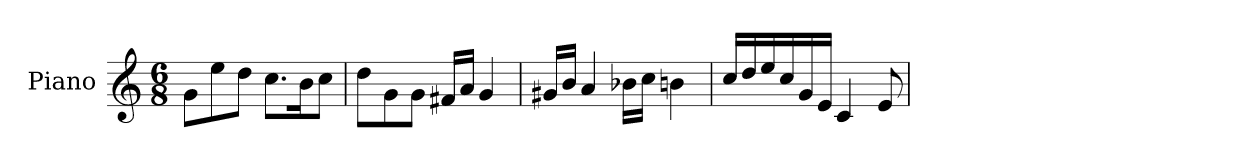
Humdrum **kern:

**kern
*part1
*staff1
*I"Piano
*I'Pno.
*clefG2
*k[]
*M6/8
*MM120
=1
8g\L
8ee\
8dd\J
8.cc\L
16b\K
8cc\J
=2
8dd\L
8g\
8g\J
16f#X/LL
16a/JJ
4g/
=3
16g#X/LL
16b/JJ
4a/
16b-X\LL
16cc\JJ
4bn\
=4
16cc/LL
16dd/
16ee/
16cc/
16g/
16e/JJ
4c/
8e/
=
*-
